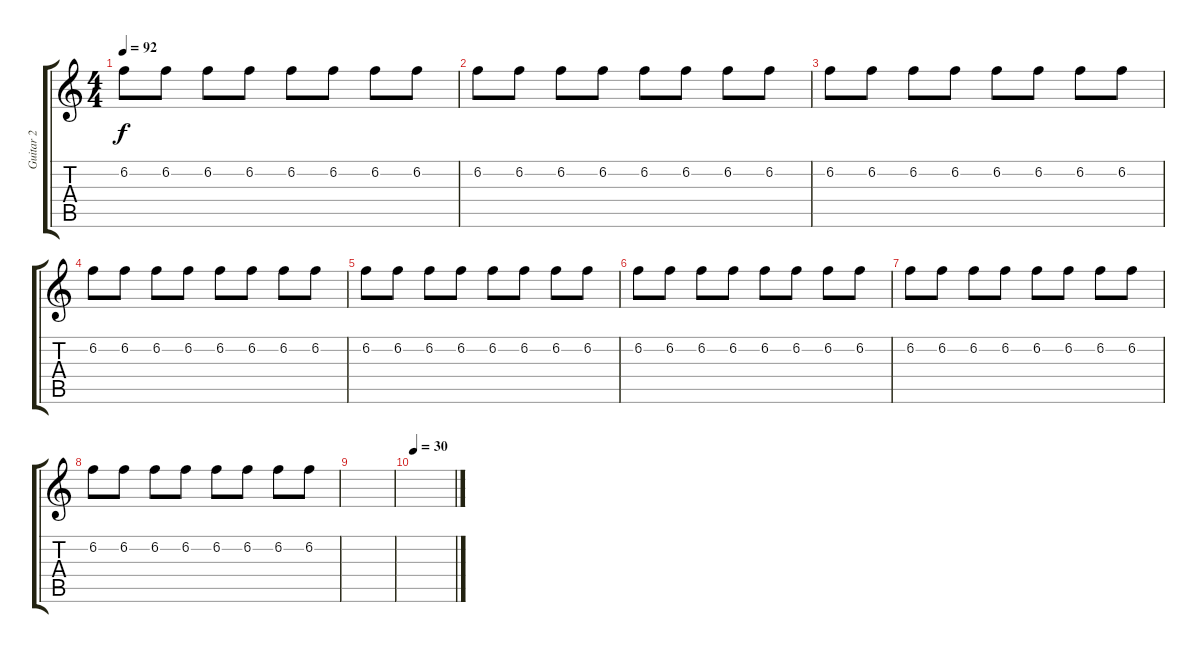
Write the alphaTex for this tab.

\track ("Guitar 2" "Guitar 2") {instrument overdrivenguitar}
\staff {score tabs}
\tuning (E4 B3 G3 D3 A2 E2) {hide}
\ts (4 4)
\tempo 92
\clef g2
\ks c
6.2.8{dy f} 6.2.8 6.2.8 6.2.8 6.2.8 6.2.8 6.2.8 6.2.8 |
6.2.8 6.2.8 6.2.8 6.2.8 6.2.8 6.2.8 6.2.8 6.2.8 |
6.2.8 6.2.8 6.2.8 6.2.8 6.2.8 6.2.8 6.2.8 6.2.8 |
6.2.8 6.2.8 6.2.8 6.2.8 6.2.8 6.2.8 6.2.8 6.2.8 |
6.2.8 6.2.8 6.2.8 6.2.8 6.2.8 6.2.8 6.2.8 6.2.8 |
6.2.8 6.2.8 6.2.8 6.2.8 6.2.8 6.2.8 6.2.8 6.2.8 |
6.2.8{volume 1} 6.2.8 6.2.8 6.2.8 6.2.8 6.2.8 6.2.8 6.2.8 |
6.2.8 6.2.8 6.2.8 6.2.8 6.2.8 6.2.8 6.2.8 6.2.8 |
|
\tempo 30
